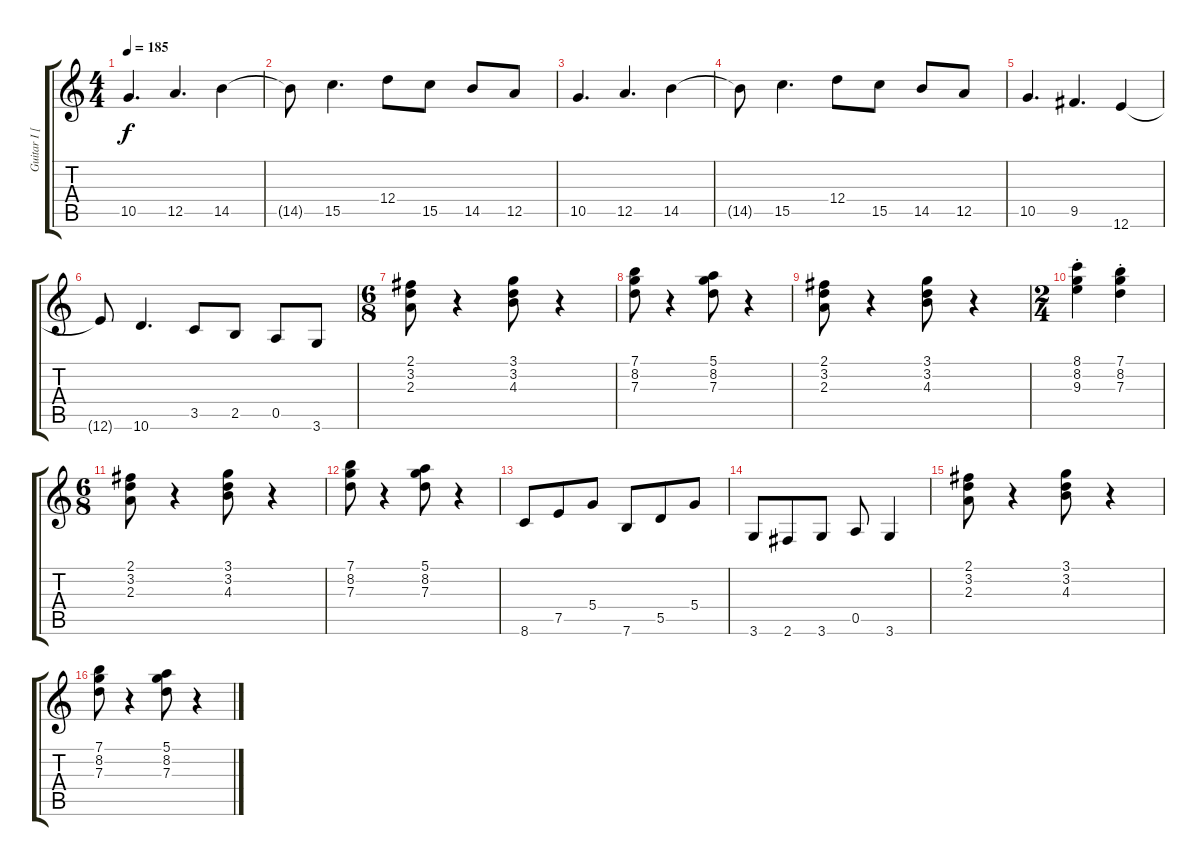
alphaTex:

\track ("Guitar I [Paul]" "Guitar I [") {instrument distortionguitar}
\staff {score tabs}
\tuning (E4 B3 G3 D3 A2 E2) {hide}
\ts (4 4)
\tempo 185
\clef g2
\ks c
10.5.4{d dy f instrument acousticguitarsteel} 12.5.4{d} 14.5.4 |
14.5{t}.8 15.5.4{d} 12.4.8 15.5.8 14.5.8 12.5.8 |
10.5.4{d} 12.5.4{d} 14.5.4 |
14.5{t}.8 15.5.4{d} 12.4.8 15.5.8 14.5.8 12.5.8 |
10.5.4{d} 9.5.4{d} 12.6.4 |
12.6{t}.8 10.6.4{d} 3.5.8 2.5.8 0.5.8 3.6.8 |
\ts (6 8)
(2.1 3.2 2.3).8 r.4 (3.1 3.2 4.3).8 r.4 |
(7.1 8.2 7.3).8 r.4 (5.1 8.2 7.3).8 r.4 |
(2.1 3.2 2.3).8 r.4 (3.1 3.2 4.3).8 r.4 |
\ts (2 4)
(8.1{st} 8.2{st} 9.3{st}).4 (7.1{st} 8.2{st} 7.3{st}).4 |
\ts (6 8)
(2.1 3.2 2.3).8 r.4 (3.1 3.2 4.3).8 r.4 |
(7.1 8.2 7.3).8 r.4 (5.1 8.2 7.3).8 r.4 |
8.6.8 7.5.8 5.4.8 7.6.8 5.5.8 5.4.8 |
3.6.8 2.6.8 3.6.8 0.5.8 3.6.4 |
(2.1 3.2 2.3).8 r.4 (3.1 3.2 4.3).8 r.4 |
(7.1 8.2 7.3).8 r.4 (5.1 8.2 7.3).8 r.4
